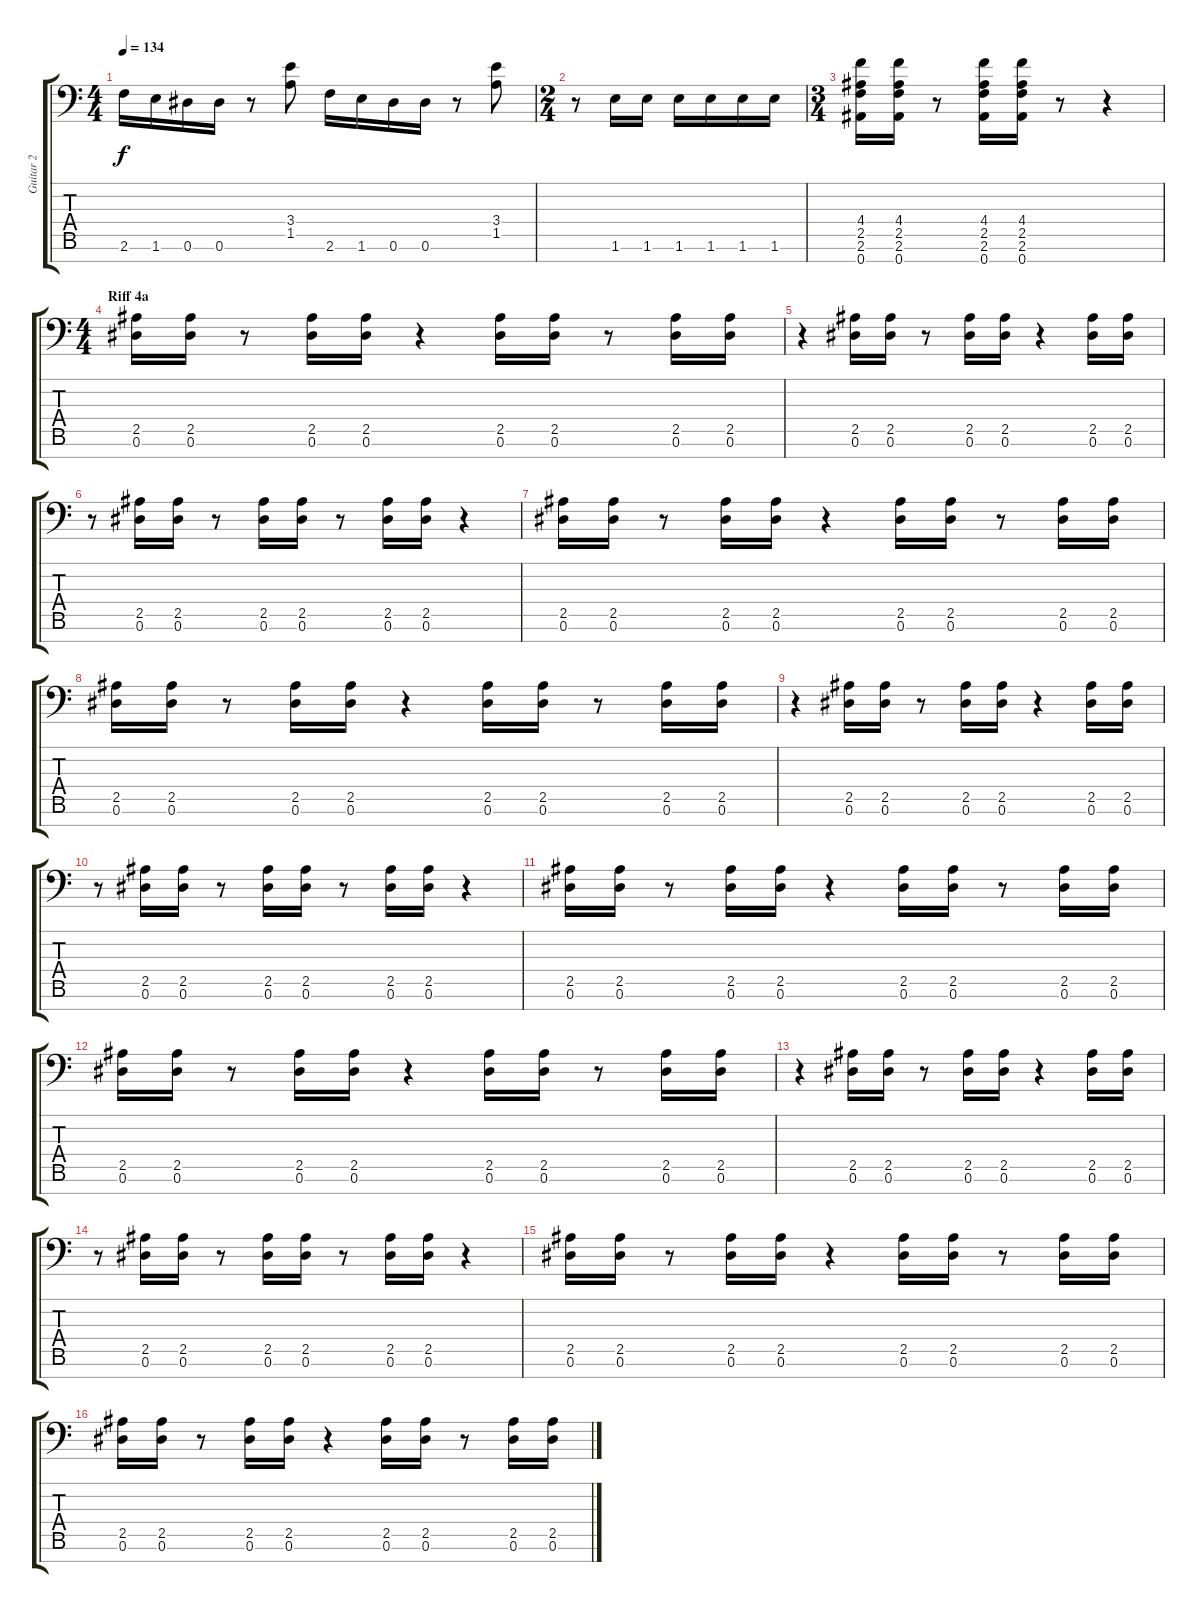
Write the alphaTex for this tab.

\track ("Guitar 2" "Guitar 2") {instrument distortionguitar}
\staff {score tabs}
\tuning (Eb4 Bb3 Gb3 Db3 Ab2 Eb2 Bb1) {hide}
\ts (4 4)
\tempo 134
\clef f4
\ks c
2.6.16{dy f} 1.6.16 0.6.16 0.6.16 r.8 (3.4 1.5).8 2.6.16 1.6.16 0.6.16 0.6.16 r.8 (3.4 1.5).8 |
\ts (2 4)
r.8 1.6.16 1.6.16 1.6.16 1.6.16 1.6.16 1.6.16 |
\ts (3 4)
(4.4 2.5 2.6 0.7).16 (4.4 2.5 2.6 0.7).16 r.8 (4.4 2.5 2.6 0.7).16 (4.4 2.5 2.6 0.7).16 r.8 r.4 |
\ts (4 4)
\section ("" "Riff 4a")
(2.5 0.6).16 (2.5 0.6).16 r.8 (2.5 0.6).16 (2.5 0.6).16 r.4 (2.5 0.6).16 (2.5 0.6).16 r.8 (2.5 0.6).16 (2.5 0.6).16 |
r.4 (2.5 0.6).16 (2.5 0.6).16 r.8 (2.5 0.6).16 (2.5 0.6).16 r.4 (2.5 0.6).16 (2.5 0.6).16 |
r.8 (2.5 0.6).16 (2.5 0.6).16 r.8 (2.5 0.6).16 (2.5 0.6).16 r.8 (2.5 0.6).16 (2.5 0.6).16 r.4 |
(2.5 0.6).16 (2.5 0.6).16 r.8 (2.5 0.6).16 (2.5 0.6).16 r.4 (2.5 0.6).16 (2.5 0.6).16 r.8 (2.5 0.6).16 (2.5 0.6).16 |
(2.5 0.6).16 (2.5 0.6).16 r.8 (2.5 0.6).16 (2.5 0.6).16 r.4 (2.5 0.6).16 (2.5 0.6).16 r.8 (2.5 0.6).16 (2.5 0.6).16 |
r.4 (2.5 0.6).16 (2.5 0.6).16 r.8 (2.5 0.6).16 (2.5 0.6).16 r.4 (2.5 0.6).16 (2.5 0.6).16 |
r.8 (2.5 0.6).16 (2.5 0.6).16 r.8 (2.5 0.6).16 (2.5 0.6).16 r.8 (2.5 0.6).16 (2.5 0.6).16 r.4 |
(2.5 0.6).16 (2.5 0.6).16 r.8 (2.5 0.6).16 (2.5 0.6).16 r.4 (2.5 0.6).16 (2.5 0.6).16 r.8 (2.5 0.6).16 (2.5 0.6).16 |
(2.5 0.6).16 (2.5 0.6).16 r.8 (2.5 0.6).16 (2.5 0.6).16 r.4 (2.5 0.6).16 (2.5 0.6).16 r.8 (2.5 0.6).16 (2.5 0.6).16 |
r.4 (2.5 0.6).16 (2.5 0.6).16 r.8 (2.5 0.6).16 (2.5 0.6).16 r.4 (2.5 0.6).16 (2.5 0.6).16 |
r.8 (2.5 0.6).16 (2.5 0.6).16 r.8 (2.5 0.6).16 (2.5 0.6).16 r.8 (2.5 0.6).16 (2.5 0.6).16 r.4 |
(2.5 0.6).16 (2.5 0.6).16 r.8 (2.5 0.6).16 (2.5 0.6).16 r.4 (2.5 0.6).16 (2.5 0.6).16 r.8 (2.5 0.6).16 (2.5 0.6).16 |
(2.5 0.6).16 (2.5 0.6).16 r.8 (2.5 0.6).16 (2.5 0.6).16 r.4 (2.5 0.6).16 (2.5 0.6).16 r.8 (2.5 0.6).16 (2.5 0.6).16
